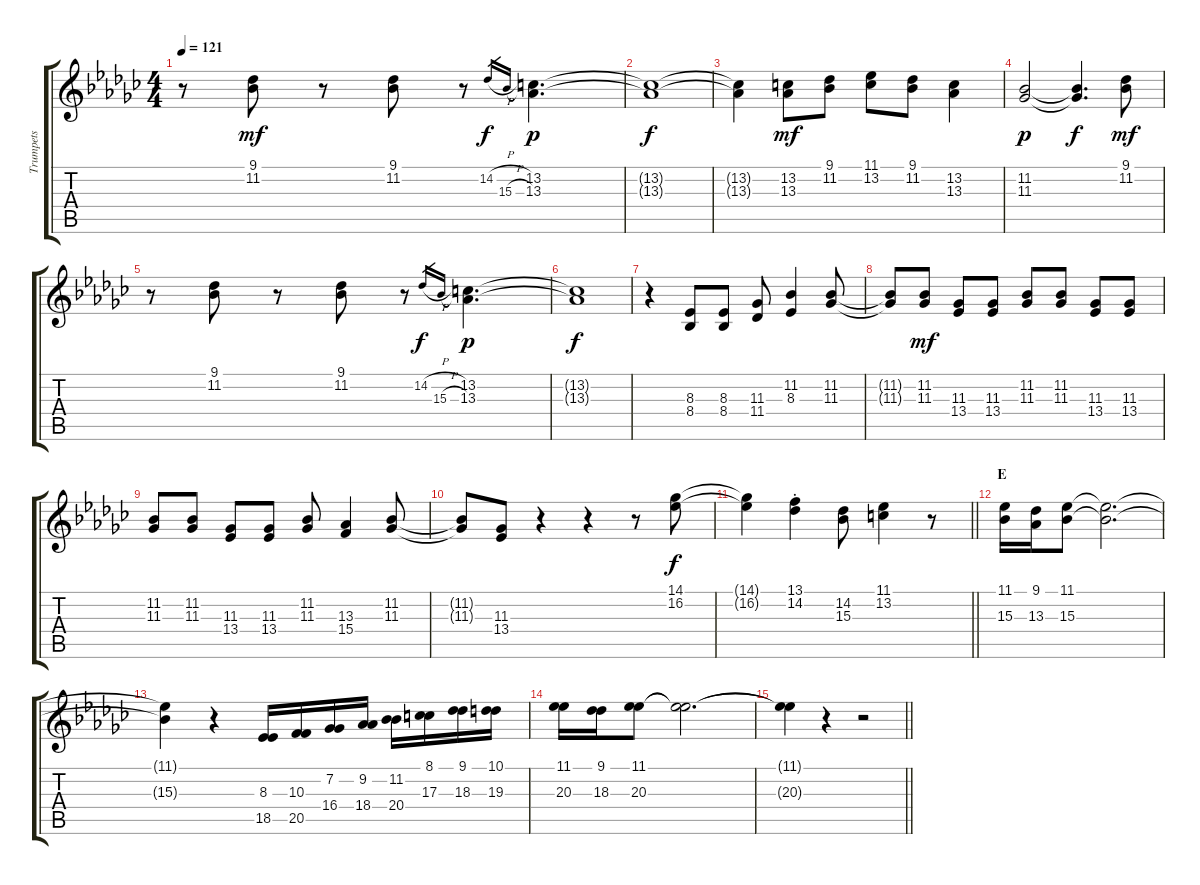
\track ("Trumpets" "Trumpets") {instrument trombone}
\staff {score tabs}
\tuning (E4 B3 G3 D3 A2 E2) {hide}
\ts (4 4)
\tempo 121
\clef g2
\ks ebminor
r.8{dy mf} (9.1 11.2).8 r.8 (9.1 11.2).8 r.8 14.2{h}.16{gr dy f} 15.3{h}.16{gr} (13.2 13.3).4{d dy p} |
(13.2{t} 13.3{t}).1{dy f} |
(13.2{t} 13.3{t}).4 (13.2 13.3).8{dy mf} (9.1 11.2).8 (11.1 13.2).8 (9.1 11.2).8 (13.2 13.3).4 |
(11.2 11.3).2{dy p} (11.2{t} 11.3{t}).4{d dy f} (9.1 11.2).8{dy mf} |
r.8 (9.1 11.2).8 r.8 (9.1 11.2).8 r.8 14.2{h}.16{gr dy f} 15.3{h}.16{gr} (13.2 13.3).4{d dy p} |
(13.2{t} 13.3{t}).1{dy f} |
r.4 (8.3 8.4).8 (8.3 8.4).8 (11.3 11.4).8 (11.2 8.3).4 (11.2 11.3).8 |
(11.2{t} 11.3{t}).8 (11.2 11.3).8{dy mf} (11.3 13.4).8 (11.3 13.4).8 (11.2 11.3).8 (11.2 11.3).8 (11.3 13.4).8 (11.3 13.4).8 |
(11.2 11.3).8 (11.2 11.3).8 (11.3 13.4).8 (11.3 13.4).8 (11.2 11.3).8 (13.3 15.4).4 (11.2 11.3).8 |
(11.2{t} 11.3{t}).8 (11.3 13.4).8 r.4 r.4 r.8 (14.1 16.2).8{dy f} |
\barLineRight lightlight
(14.1{t} 16.2{t}).4 (13.1{st} 14.2{st}).4 (14.2 15.3).8 (11.1 13.2).4 r.8 |
\section ("" "E")
(11.1 15.3).16 (9.1 13.3).16 (11.1 15.3).8 (11.1{t} 15.3{t}).2{d} |
(11.1{t} 15.3{t}).4 r.4 (8.3 18.5).16 (10.3 20.5).16 (7.2 16.4).16 (9.2 18.4).16 (11.2 20.4).16 (8.1 17.3).16 (9.1 18.3).16 (10.1 19.3).16 |
(11.1 20.3).16 (9.1 18.3).16 (11.1 20.3).8 (11.1{t} 20.3{t}).2{d} |
\barLineRight lightlight
(11.1{t} 20.3{t}).4 r.4 r.2
